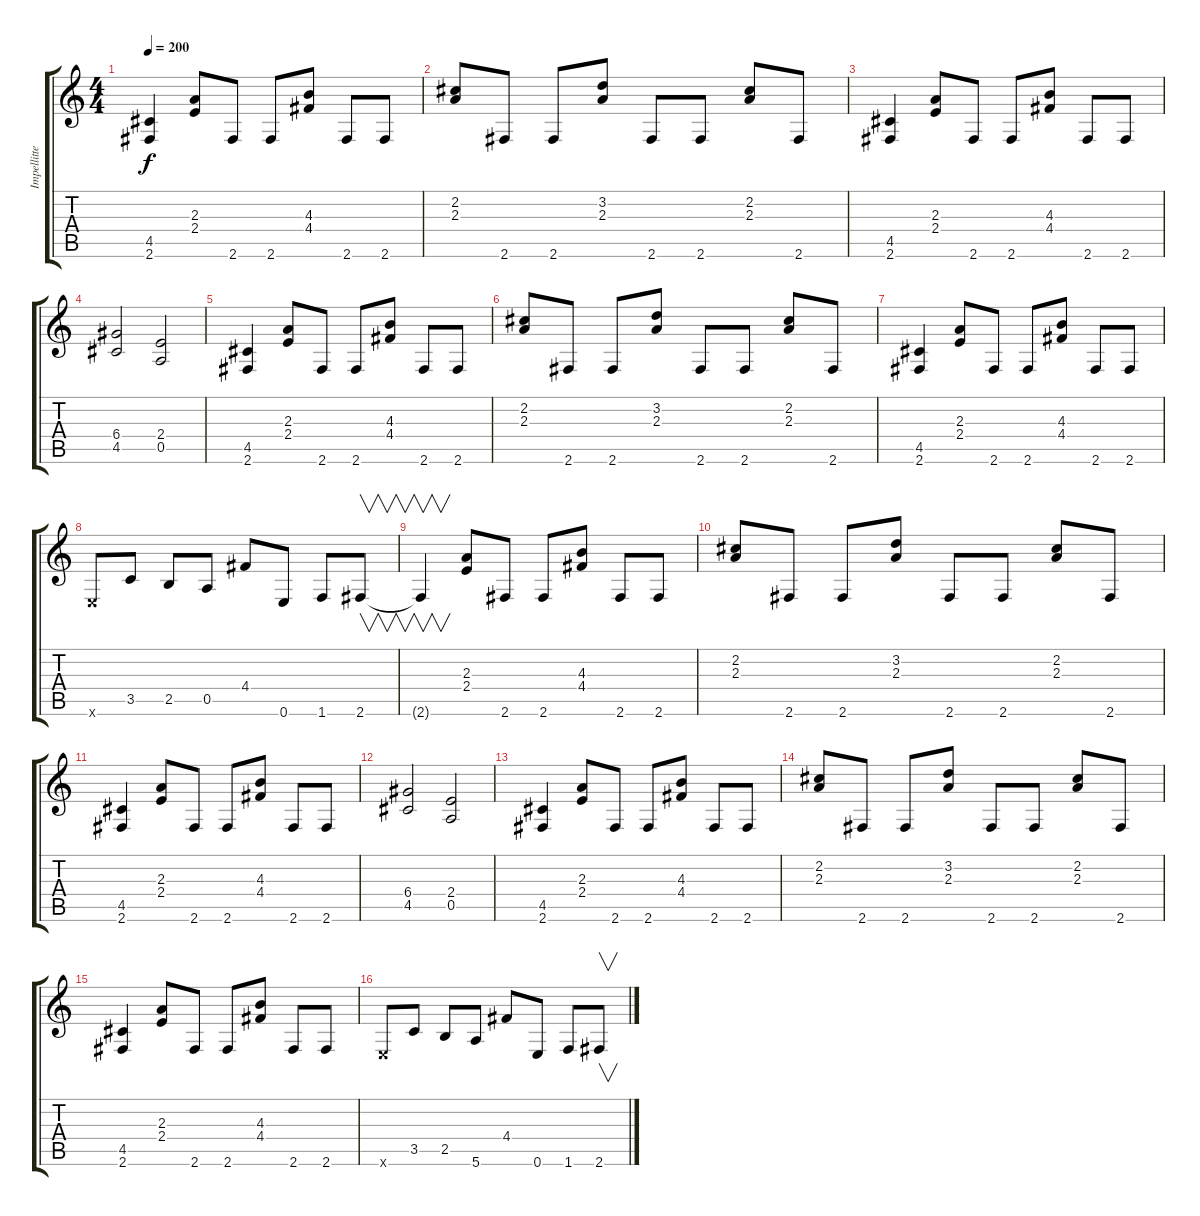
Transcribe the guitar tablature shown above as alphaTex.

\track ("Impellitteri" "Impellitte") {instrument overdrivenguitar}
\staff {score tabs}
\tuning (E4 B3 G3 D3 A2 E2) {hide}
\ts (4 4)
\tempo 200
\clef g2
\ks c
(4.5 2.6).4{dy f instrument overdrivenguitar} (2.3 2.4).8 2.6.8 2.6.8 (4.3 4.4).8 2.6.8 2.6.8 |
(2.2 2.3).8 2.6.8 2.6.8 (3.2 2.3).8 2.6.8 2.6.8 (2.2 2.3).8 2.6.8 |
(4.5 2.6).4 (2.3 2.4).8 2.6.8 2.6.8 (4.3 4.4).8 2.6.8 2.6.8 |
(6.4 4.5).2 (2.4 0.5).2 |
(4.5 2.6).4 (2.3 2.4).8 2.6.8 2.6.8 (4.3 4.4).8 2.6.8 2.6.8 |
(2.2 2.3).8 2.6.8 2.6.8 (3.2 2.3).8 2.6.8 2.6.8 (2.2 2.3).8 2.6.8 |
(4.5 2.6).4 (2.3 2.4).8 2.6.8 2.6.8 (4.3 4.4).8 2.6.8 2.6.8 |
0.6{x}.8 3.5.8 2.5.8 0.5.8 4.4.8 0.6.8 1.6.8 2.6.8{v} |
2.6{t}.4{v} (2.3 2.4).8 2.6.8 2.6.8 (4.3 4.4).8 2.6.8 2.6.8 |
(2.2 2.3).8 2.6.8 2.6.8 (3.2 2.3).8 2.6.8 2.6.8 (2.2 2.3).8 2.6.8 |
(4.5 2.6).4 (2.3 2.4).8 2.6.8 2.6.8 (4.3 4.4).8 2.6.8 2.6.8 |
(6.4 4.5).2 (2.4 0.5).2 |
(4.5 2.6).4 (2.3 2.4).8 2.6.8 2.6.8 (4.3 4.4).8 2.6.8 2.6.8 |
(2.2 2.3).8 2.6.8 2.6.8 (3.2 2.3).8 2.6.8 2.6.8 (2.2 2.3).8 2.6.8 |
(4.5 2.6).4 (2.3 2.4).8 2.6.8 2.6.8 (4.3 4.4).8 2.6.8 2.6.8 |
0.6{x}.8 3.5.8 2.5.8 5.6.8 4.4.8 0.6.8 1.6.8 2.6.8{v}
